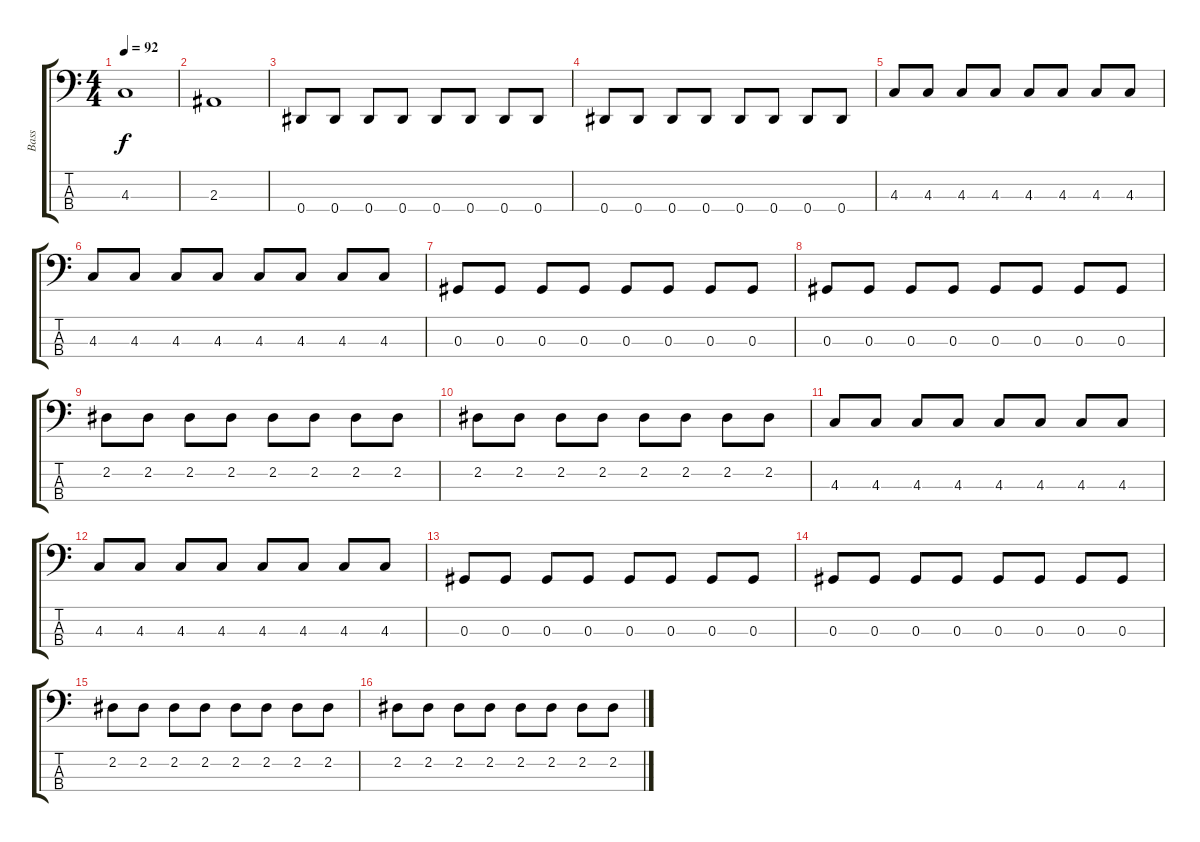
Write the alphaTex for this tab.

\track ("Bass" "Bass") {instrument electricbassfinger}
\staff {score tabs}
\tuning (Gb2 Db2 Ab1 Eb1) {hide}
\ts (4 4)
\tempo 92
\clef f4
\ks c
4.3.1{dy f} |
2.3.1 |
0.4.8 0.4.8 0.4.8 0.4.8 0.4.8 0.4.8 0.4.8 0.4.8 |
0.4.8 0.4.8 0.4.8 0.4.8 0.4.8 0.4.8 0.4.8 0.4.8 |
4.3.8 4.3.8 4.3.8 4.3.8 4.3.8 4.3.8 4.3.8 4.3.8 |
4.3.8 4.3.8 4.3.8 4.3.8 4.3.8 4.3.8 4.3.8 4.3.8 |
0.3.8 0.3.8 0.3.8 0.3.8 0.3.8 0.3.8 0.3.8 0.3.8 |
0.3.8 0.3.8 0.3.8 0.3.8 0.3.8 0.3.8 0.3.8 0.3.8 |
2.2.8 2.2.8 2.2.8 2.2.8 2.2.8 2.2.8 2.2.8 2.2.8 |
2.2.8 2.2.8 2.2.8 2.2.8 2.2.8 2.2.8 2.2.8 2.2.8 |
4.3.8 4.3.8 4.3.8 4.3.8 4.3.8 4.3.8 4.3.8 4.3.8 |
4.3.8 4.3.8 4.3.8 4.3.8 4.3.8 4.3.8 4.3.8 4.3.8 |
0.3.8 0.3.8 0.3.8 0.3.8 0.3.8 0.3.8 0.3.8 0.3.8 |
0.3.8 0.3.8 0.3.8 0.3.8 0.3.8 0.3.8 0.3.8 0.3.8 |
2.2.8 2.2.8 2.2.8 2.2.8 2.2.8 2.2.8 2.2.8 2.2.8 |
2.2.8 2.2.8 2.2.8 2.2.8 2.2.8 2.2.8 2.2.8 2.2.8
